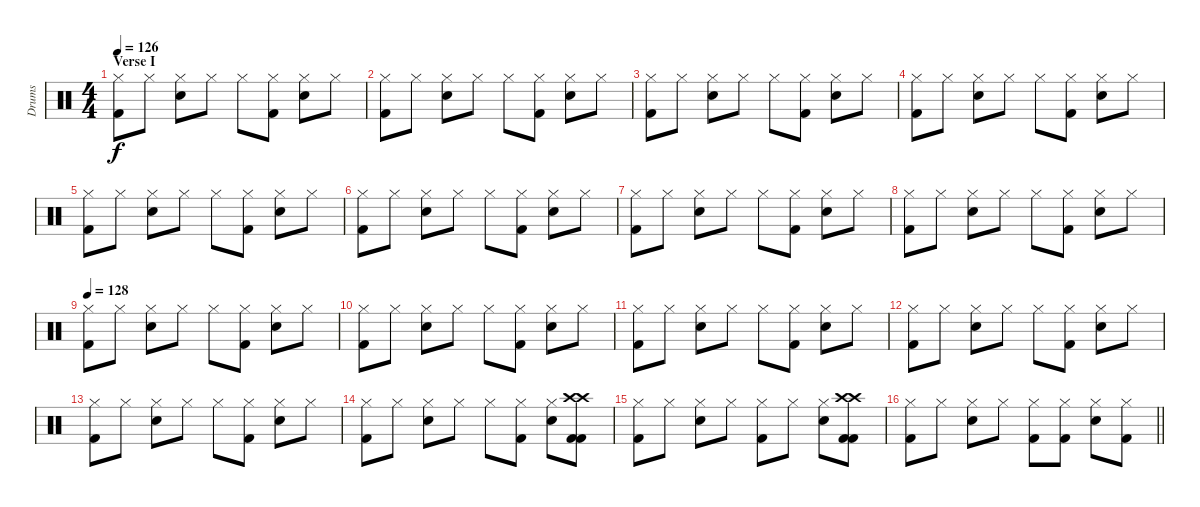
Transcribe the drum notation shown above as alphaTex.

\track ("Drums" "Drums") {instrument percussion}
\staff {score}
\articulation defaults
\ts (4 4)
\section ("" "Verse I")
\tempo 126
\clef neutral
\ks c
("Hi-Hat (closed)" "Kick (hit) 2").8{dy f} "Hi-Hat (closed)".8 ("Hi-Hat (closed)" "Electric Snare (hit)").8 "Hi-Hat (closed)".8 "Hi-Hat (closed)".8 ("Hi-Hat (closed)" "Kick (hit) 2").8 ("Hi-Hat (closed)" "Electric Snare (hit)").8 "Hi-Hat (closed)".8 |
("Hi-Hat (closed)" "Kick (hit) 2").8 "Hi-Hat (closed)".8 ("Hi-Hat (closed)" "Electric Snare (hit)").8 "Hi-Hat (closed)".8 "Hi-Hat (closed)".8 ("Hi-Hat (closed)" "Kick (hit) 2").8 ("Hi-Hat (closed)" "Electric Snare (hit)").8 "Hi-Hat (closed)".8 |
("Hi-Hat (closed)" "Kick (hit) 2").8 "Hi-Hat (closed)".8 ("Hi-Hat (closed)" "Electric Snare (hit)").8 "Hi-Hat (closed)".8 "Hi-Hat (closed)".8 ("Hi-Hat (closed)" "Kick (hit) 2").8 ("Hi-Hat (closed)" "Electric Snare (hit)").8 "Hi-Hat (closed)".8 |
("Hi-Hat (closed)" "Kick (hit) 2").8 "Hi-Hat (closed)".8 ("Hi-Hat (closed)" "Electric Snare (hit)").8 "Hi-Hat (closed)".8 "Hi-Hat (closed)".8 ("Hi-Hat (closed)" "Kick (hit) 2").8 ("Hi-Hat (closed)" "Electric Snare (hit)").8 "Hi-Hat (closed)".8 |
("Hi-Hat (closed)" "Kick (hit) 2").8 "Hi-Hat (closed)".8 ("Hi-Hat (closed)" "Electric Snare (hit)").8 "Hi-Hat (closed)".8 "Hi-Hat (closed)".8 ("Hi-Hat (closed)" "Kick (hit) 2").8 ("Hi-Hat (closed)" "Electric Snare (hit)").8 "Hi-Hat (closed)".8 |
("Hi-Hat (closed)" "Kick (hit) 2").8 "Hi-Hat (closed)".8 ("Hi-Hat (closed)" "Electric Snare (hit)").8 "Hi-Hat (closed)".8 "Hi-Hat (closed)".8 ("Hi-Hat (closed)" "Kick (hit) 2").8 ("Hi-Hat (closed)" "Electric Snare (hit)").8 "Hi-Hat (closed)".8 |
("Hi-Hat (closed)" "Kick (hit) 2").8 "Hi-Hat (closed)".8 ("Hi-Hat (closed)" "Electric Snare (hit)").8 "Hi-Hat (closed)".8 "Hi-Hat (closed)".8 ("Hi-Hat (closed)" "Kick (hit) 2").8 ("Hi-Hat (closed)" "Electric Snare (hit)").8 "Hi-Hat (closed)".8 |
("Hi-Hat (closed)" "Kick (hit) 2").8 "Hi-Hat (closed)".8 ("Hi-Hat (closed)" "Electric Snare (hit)").8 "Hi-Hat (closed)".8 "Hi-Hat (closed)".8 ("Hi-Hat (closed)" "Kick (hit) 2").8 ("Hi-Hat (closed)" "Electric Snare (hit)").8 "Hi-Hat (closed)".8 |
\tempo 128
("Hi-Hat (closed)" "Kick (hit) 2").8 "Hi-Hat (closed)".8 ("Hi-Hat (closed)" "Electric Snare (hit)").8 "Hi-Hat (closed)".8 "Hi-Hat (closed)".8 ("Hi-Hat (closed)" "Kick (hit) 2").8 ("Hi-Hat (closed)" "Electric Snare (hit)").8 "Hi-Hat (closed)".8 |
("Hi-Hat (closed)" "Kick (hit) 2").8 "Hi-Hat (closed)".8 ("Hi-Hat (closed)" "Electric Snare (hit)").8 "Hi-Hat (closed)".8 "Hi-Hat (closed)".8 ("Hi-Hat (closed)" "Kick (hit) 2").8 ("Hi-Hat (closed)" "Electric Snare (hit)").8 "Hi-Hat (closed)".8 |
("Hi-Hat (closed)" "Kick (hit) 2").8 "Hi-Hat (closed)".8 ("Hi-Hat (closed)" "Electric Snare (hit)").8 "Hi-Hat (closed)".8 "Hi-Hat (closed)".8 ("Hi-Hat (closed)" "Kick (hit) 2").8 ("Hi-Hat (closed)" "Electric Snare (hit)").8 "Hi-Hat (closed)".8 |
("Hi-Hat (closed)" "Kick (hit) 2").8 "Hi-Hat (closed)".8 ("Hi-Hat (closed)" "Electric Snare (hit)").8 "Hi-Hat (closed)".8 "Hi-Hat (closed)".8 ("Hi-Hat (closed)" "Kick (hit) 2").8 ("Hi-Hat (closed)" "Electric Snare (hit)").8 "Hi-Hat (closed)".8 |
("Hi-Hat (closed)" "Kick (hit) 2").8 "Hi-Hat (closed)".8 ("Hi-Hat (closed)" "Electric Snare (hit)").8 "Hi-Hat (closed)".8 "Hi-Hat (closed)".8 ("Hi-Hat (closed)" "Kick (hit) 2").8 ("Hi-Hat (closed)" "Electric Snare (hit)").8 "Hi-Hat (closed)".8 |
("Hi-Hat (closed)" "Kick (hit) 2").8 "Hi-Hat (closed)".8 ("Hi-Hat (closed)" "Electric Snare (hit)").8 "Hi-Hat (closed)".8 "Hi-Hat (closed)".8 ("Hi-Hat (closed)" "Kick (hit) 2").8 ("Hi-Hat (closed)" "Electric Snare (hit)").8 ("Crash high (hit)" "Crash high (hit)" "Kick (hit) 2" "Kick (hit) 2").8 |
("Hi-Hat (closed)" "Kick (hit) 2").8 "Hi-Hat (closed)".8 ("Hi-Hat (closed)" "Electric Snare (hit)").8 "Hi-Hat (closed)".8 ("Hi-Hat (closed)" "Kick (hit) 2").8 "Hi-Hat (closed)".8 ("Hi-Hat (closed)" "Electric Snare (hit)").8 ("Crash high (hit)" "Crash high (hit)" "Kick (hit) 2" "Kick (hit) 2").8 |
\barLineRight lightlight
("Hi-Hat (closed)" "Kick (hit) 2").8 "Hi-Hat (closed)".8 ("Hi-Hat (closed)" "Electric Snare (hit)").8 "Hi-Hat (closed)".8 ("Hi-Hat (closed)" "Kick (hit) 2").8 ("Hi-Hat (closed)" "Kick (hit) 2").8 ("Hi-Hat (closed)" "Electric Snare (hit)").8 ("Hi-Hat (closed)" "Kick (hit) 2").8
